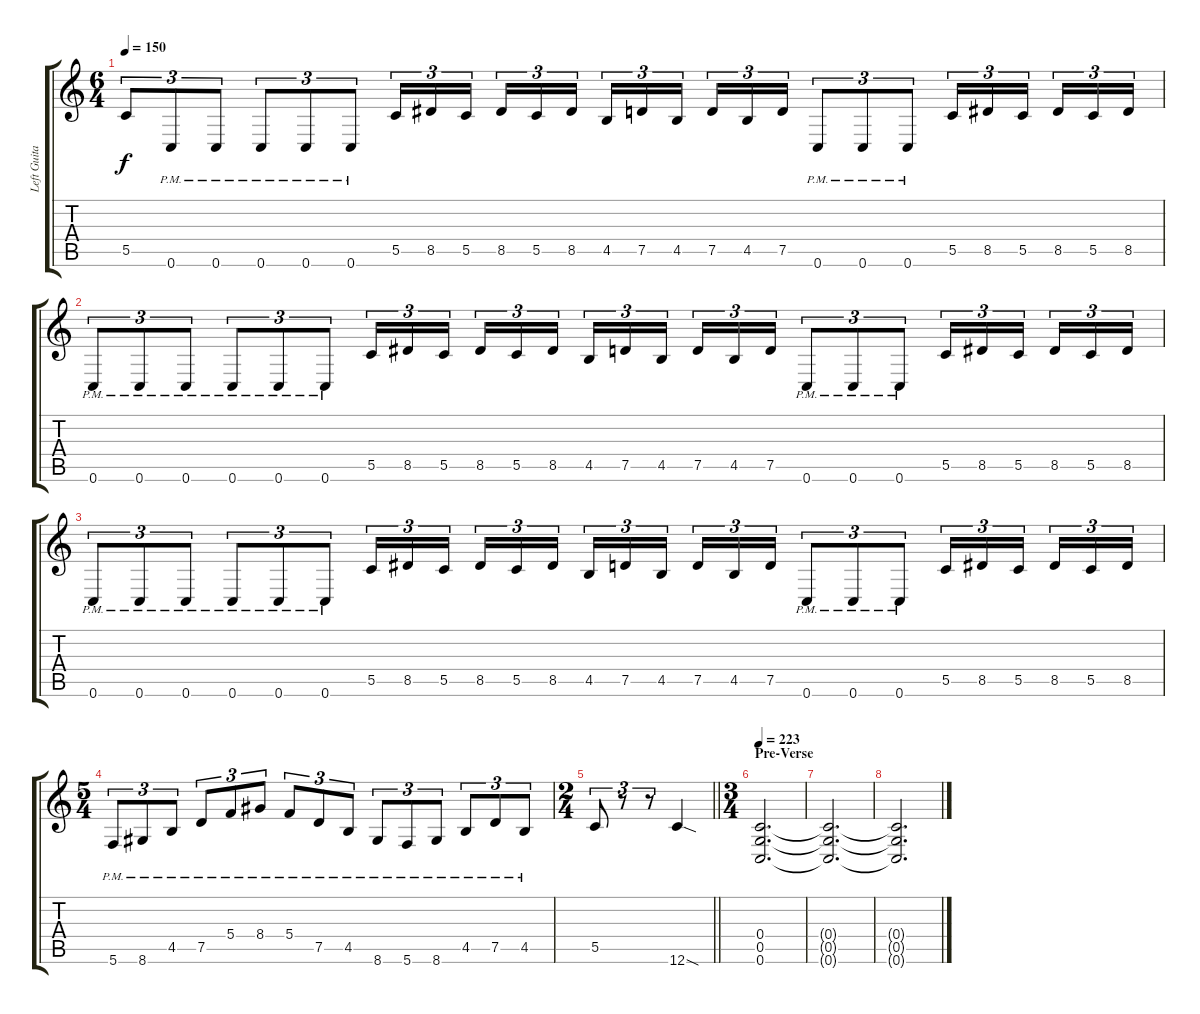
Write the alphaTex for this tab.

\track ("Left Guitar" "Left Guita") {instrument distortionguitar}
\staff {score tabs}
\tuning (D4 A3 F3 C3 G2 C2) {hide}
\ts (6 4)
\tempo 150
\clef g2
\ks c
5.5.8{tu (3 2) dy f} 0.6{pm}.8{tu (3 2)} 0.6{pm}.8{tu (3 2)} 0.6{pm}.8{tu (3 2)} 0.6{pm}.8{tu (3 2)} 0.6{pm}.8{tu (3 2)} 5.5.16{tu (3 2)} 8.5.16{tu (3 2)} 5.5.16{tu (3 2) beam splitsecondary} 8.5.16{tu (3 2)} 5.5.16{tu (3 2)} 8.5.16{tu (3 2)} 4.5.16{tu (3 2)} 7.5.16{tu (3 2)} 4.5.16{tu (3 2) beam splitsecondary} 7.5.16{tu (3 2)} 4.5.16{tu (3 2)} 7.5.16{tu (3 2)} 0.6{pm}.8{tu (3 2)} 0.6{pm}.8{tu (3 2)} 0.6{pm}.8{tu (3 2)} 5.5.16{tu (3 2)} 8.5.16{tu (3 2)} 5.5.16{tu (3 2) beam splitsecondary} 8.5.16{tu (3 2)} 5.5.16{tu (3 2)} 8.5.16{tu (3 2)} |
0.6{pm}.8{tu (3 2)} 0.6{pm}.8{tu (3 2)} 0.6{pm}.8{tu (3 2)} 0.6{pm}.8{tu (3 2)} 0.6{pm}.8{tu (3 2)} 0.6{pm}.8{tu (3 2)} 5.5.16{tu (3 2)} 8.5.16{tu (3 2)} 5.5.16{tu (3 2) beam splitsecondary} 8.5.16{tu (3 2)} 5.5.16{tu (3 2)} 8.5.16{tu (3 2)} 4.5.16{tu (3 2)} 7.5.16{tu (3 2)} 4.5.16{tu (3 2) beam splitsecondary} 7.5.16{tu (3 2)} 4.5.16{tu (3 2)} 7.5.16{tu (3 2)} 0.6{pm}.8{tu (3 2)} 0.6{pm}.8{tu (3 2)} 0.6{pm}.8{tu (3 2)} 5.5.16{tu (3 2)} 8.5.16{tu (3 2)} 5.5.16{tu (3 2) beam splitsecondary} 8.5.16{tu (3 2)} 5.5.16{tu (3 2)} 8.5.16{tu (3 2)} |
0.6{pm}.8{tu (3 2)} 0.6{pm}.8{tu (3 2)} 0.6{pm}.8{tu (3 2)} 0.6{pm}.8{tu (3 2)} 0.6{pm}.8{tu (3 2)} 0.6{pm}.8{tu (3 2)} 5.5.16{tu (3 2)} 8.5.16{tu (3 2)} 5.5.16{tu (3 2) beam splitsecondary} 8.5.16{tu (3 2)} 5.5.16{tu (3 2)} 8.5.16{tu (3 2)} 4.5.16{tu (3 2)} 7.5.16{tu (3 2)} 4.5.16{tu (3 2) beam splitsecondary} 7.5.16{tu (3 2)} 4.5.16{tu (3 2)} 7.5.16{tu (3 2)} 0.6{pm}.8{tu (3 2)} 0.6{pm}.8{tu (3 2)} 0.6{pm}.8{tu (3 2)} 5.5.16{tu (3 2)} 8.5.16{tu (3 2)} 5.5.16{tu (3 2) beam splitsecondary} 8.5.16{tu (3 2)} 5.5.16{tu (3 2)} 8.5.16{tu (3 2)} |
\ts (5 4)
5.6{pm}.8{tu (3 2)} 8.6{pm}.8{tu (3 2)} 4.5{pm}.8{tu (3 2)} 7.5{pm}.8{tu (3 2)} 5.4{pm}.8{tu (3 2)} 8.4{pm}.8{tu (3 2)} 5.4{pm}.8{tu (3 2)} 7.5{pm}.8{tu (3 2)} 4.5{pm}.8{tu (3 2)} 8.6{pm}.8{tu (3 2)} 5.6{pm}.8{tu (3 2)} 8.6{pm}.8{tu (3 2)} 4.5{pm}.8{tu (3 2)} 7.5{pm}.8{tu (3 2)} 4.5{pm}.8{tu (3 2)} |
\ts (2 4)
\barLineRight lightlight
5.5.8{tu (3 2)} r.8{tu (3 2)} r.8{tu (3 2)} 12.6{sod}.4 |
\ts (3 4)
\section ("" "Pre-Verse")
\tempo 223
(0.4 0.5 0.6).2{d} |
(0.4{t} 0.5{t} 0.6{t}).2{d} |
(0.4{t} 0.5{t} 0.6{t}).2{d}
